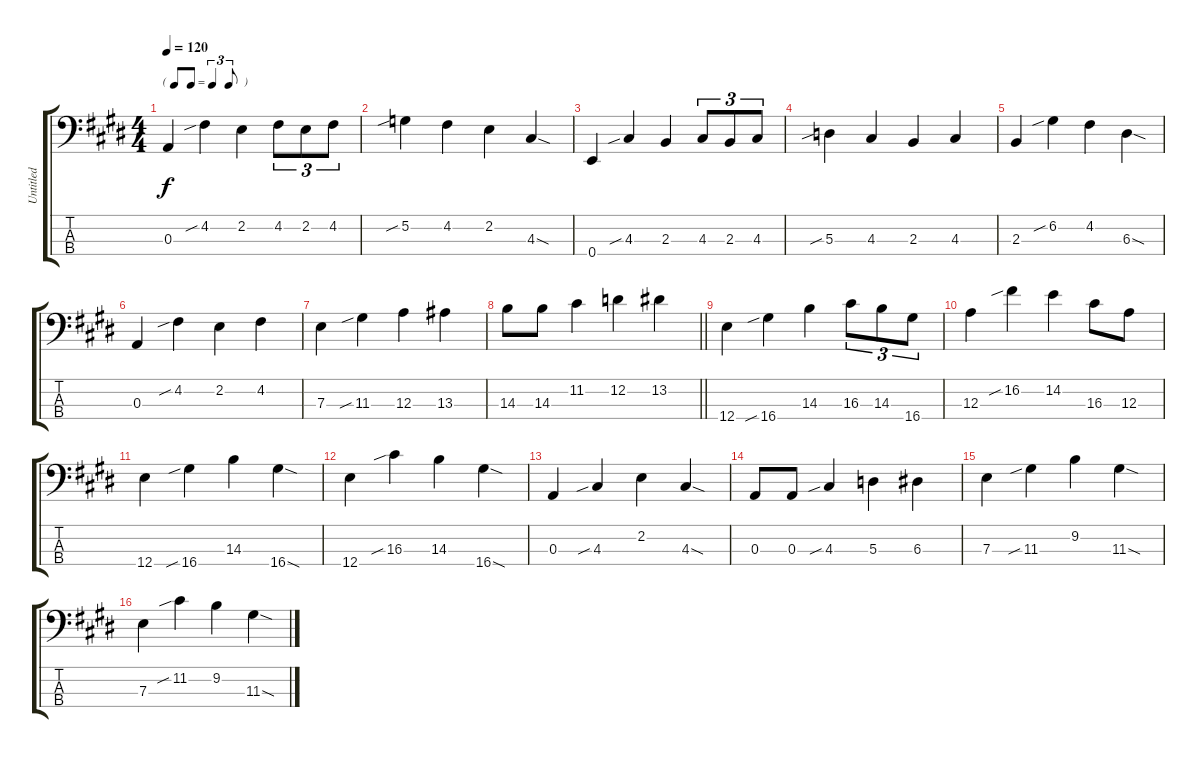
\track ("Untitled" "Untitled") {instrument electricbassfinger}
\staff {score tabs}
\tuning (G2 D2 A1 E1) {hide}
\ts (4 4)
\tf triplet8th
\tempo 120
\clef f4
\ks e
0.3.4{dy f} 4.2{sib}.4 2.2.4 4.2.8{tu (3 2)} 2.2.8{tu (3 2)} 4.2.8{tu (3 2)} |
\ks c#minor
5.2{sib}.4 4.2.4 2.2.4 4.3{sod}.4 |
0.4.4 4.3{sib}.4 2.3.4 4.3.8{tu (3 2)} 2.3.8{tu (3 2)} 4.3.8{tu (3 2)} |
5.3{sib}.4 4.3.4 2.3.4 4.3.4 |
\ks e
2.3.4 6.2{sib}.4 4.2.4 6.3{sod}.4 |
\ks c#minor
0.3.4 4.2{sib}.4 2.2.4 4.2.4 |
7.3.4 11.3{sib}.4 12.3.4 13.3.4 |
\barLineRight lightlight
14.3.8 14.3.8 11.2.4 12.2.4 13.2.4 |
\ks e
12.4.4 16.4{sib}.4 14.3.4 16.3.8{tu (3 2)} 14.3.8{tu (3 2)} 16.4.8{tu (3 2)} |
\ks c#minor
12.3.4 16.2{sib}.4 14.2.4 16.3.8 12.3.8 |
12.4.4 16.4{sib}.4 14.3.4 16.4{sod}.4 |
12.4.4 16.3{sib}.4 14.3.4 16.4{sod}.4 |
\ks e
0.3.4 4.3{sib}.4 2.2.4 4.3{sod}.4 |
\ks c#minor
0.3.8 0.3.8 4.3{sib}.4 5.3.4 6.3.4 |
7.3.4 11.3{sib}.4 9.2.4 11.3{sod}.4 |
7.3.4 11.2{sib}.4 9.2.4 11.3{sod}.4
